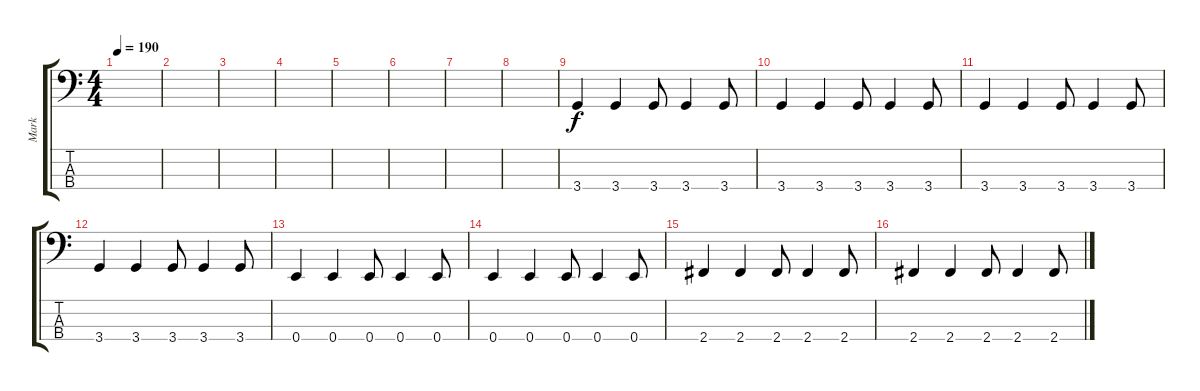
\track ("Mark" "Mark") {instrument electricbassfinger}
\staff {score tabs}
\tuning (G2 D2 A1 E1) {hide}
\ts (4 4)
\tempo 190
\clef f4
\ks c
|
|
|
|
|
|
|
|
3.4.4 3.4.4 3.4.8 3.4.4 3.4.8 |
3.4.4 3.4.4 3.4.8 3.4.4 3.4.8 |
3.4.4 3.4.4 3.4.8 3.4.4 3.4.8 |
3.4.4 3.4.4 3.4.8 3.4.4 3.4.8 |
0.4.4 0.4.4 0.4.8 0.4.4 0.4.8 |
0.4.4 0.4.4 0.4.8 0.4.4 0.4.8 |
2.4.4 2.4.4 2.4.8 2.4.4 2.4.8 |
2.4.4 2.4.4 2.4.8 2.4.4 2.4.8
